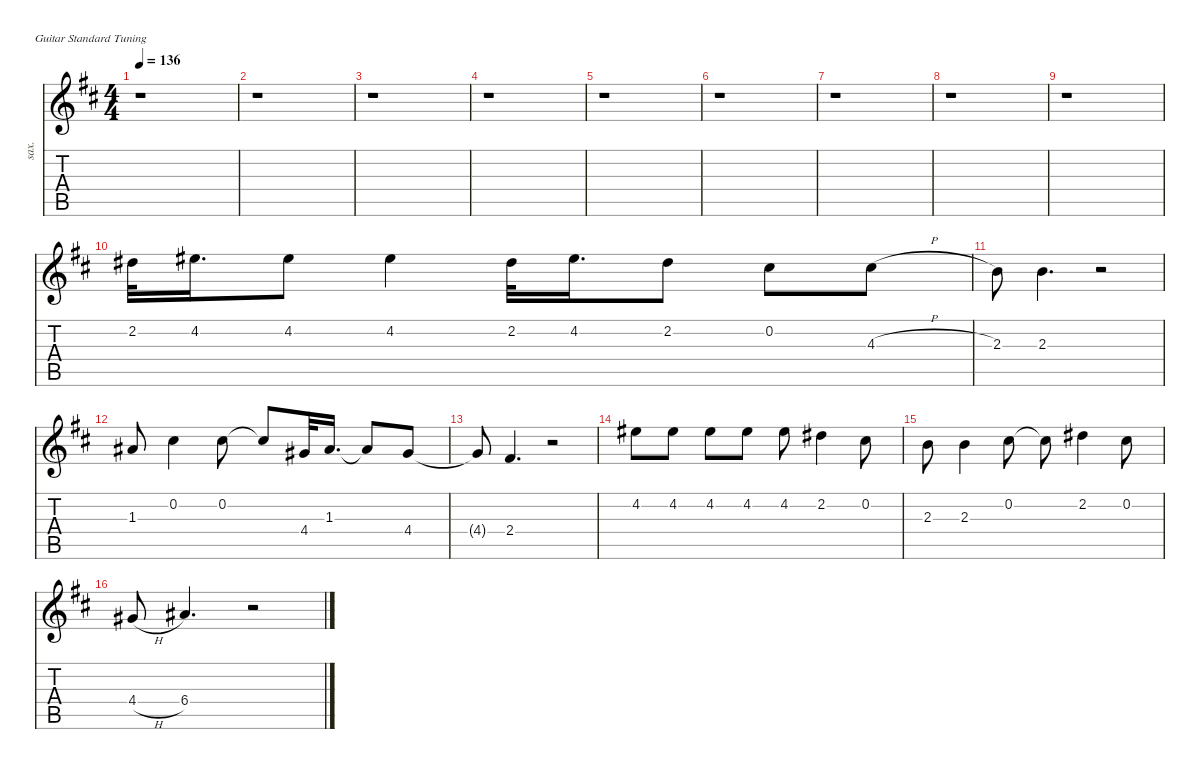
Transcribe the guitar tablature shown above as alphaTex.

\defaultSystemsLayout 4
\hideDynamics
\bracketExtendMode nobrackets
\otherSystemsTrackNameOrientation horizontal
\track ("Vocals" "sax.") {instrument tenorsax}
\staff {score tabs}
\tuning (E4 B3 G3 D3 A2 E2)
\displaytranspose 14
\ts (4 4)
\tempo 136
\clef g2
\ks d
r.1{dy f instrument tenorsax} |
r.1 |
r.1 |
r.1 |
r.1 |
r.1 |
r.1 |
r.1 |
r.1 |
2.2{acc #}.32 4.2{acc #}.16{d} 4.2{acc #}.8 4.2{acc #}.4 2.2{acc #}.32 4.2{acc #}.16{d} 2.2{acc #}.8 0.2{acc #}.8 4.3{h acc #}.8 |
2.3{acc forcenatural}.8 2.3{acc forcenatural}.4{d} r.2 |
1.3{acc #}.8 0.2{acc #}.4 0.2{acc #}.8 0.2{t acc #}.8 4.4{acc #}.32 1.3{acc #}.16{d} 1.3{t acc #}.8 4.4{acc #}.8 |
4.4{t acc #}.8 2.4{acc #}.4{d} r.2 |
4.2{acc #}.8 4.2{acc #}.8 4.2{acc #}.8 4.2{acc #}.8 4.2{acc #}.8 2.2{acc #}.4 0.2{acc #}.8 |
2.3{acc forcenatural}.8 2.3{acc forcenatural}.4 0.2{acc #}.8 0.2{t acc #}.8 2.2{acc #}.4 0.2{acc #}.8 |
4.4{h acc #}.8 6.4{acc #}.4{d} r.2
